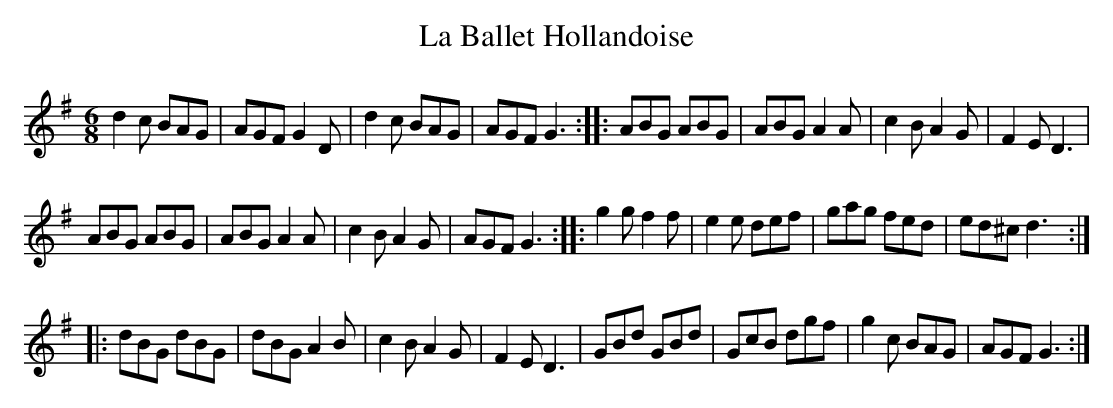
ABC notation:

X:1
T:Ballet Hollandoise, La
M:6/8
L:1/8
K:G
d2c BAG | AGF G2D | d2c BAG | AGF G3::ABG ABG | ABG A2A | c2B A2G | F2E D3 |
ABG ABG | ABG A2A | c2B A2G | AGF G3::g2g f2f | e2e def | gag fed | ed^c d3 :|
|: dBG dBG | dBG A2B | c2B A2G | F2E D3 | GBd GBd | GcB dgf | g2c BAG | AGF G3 :|
